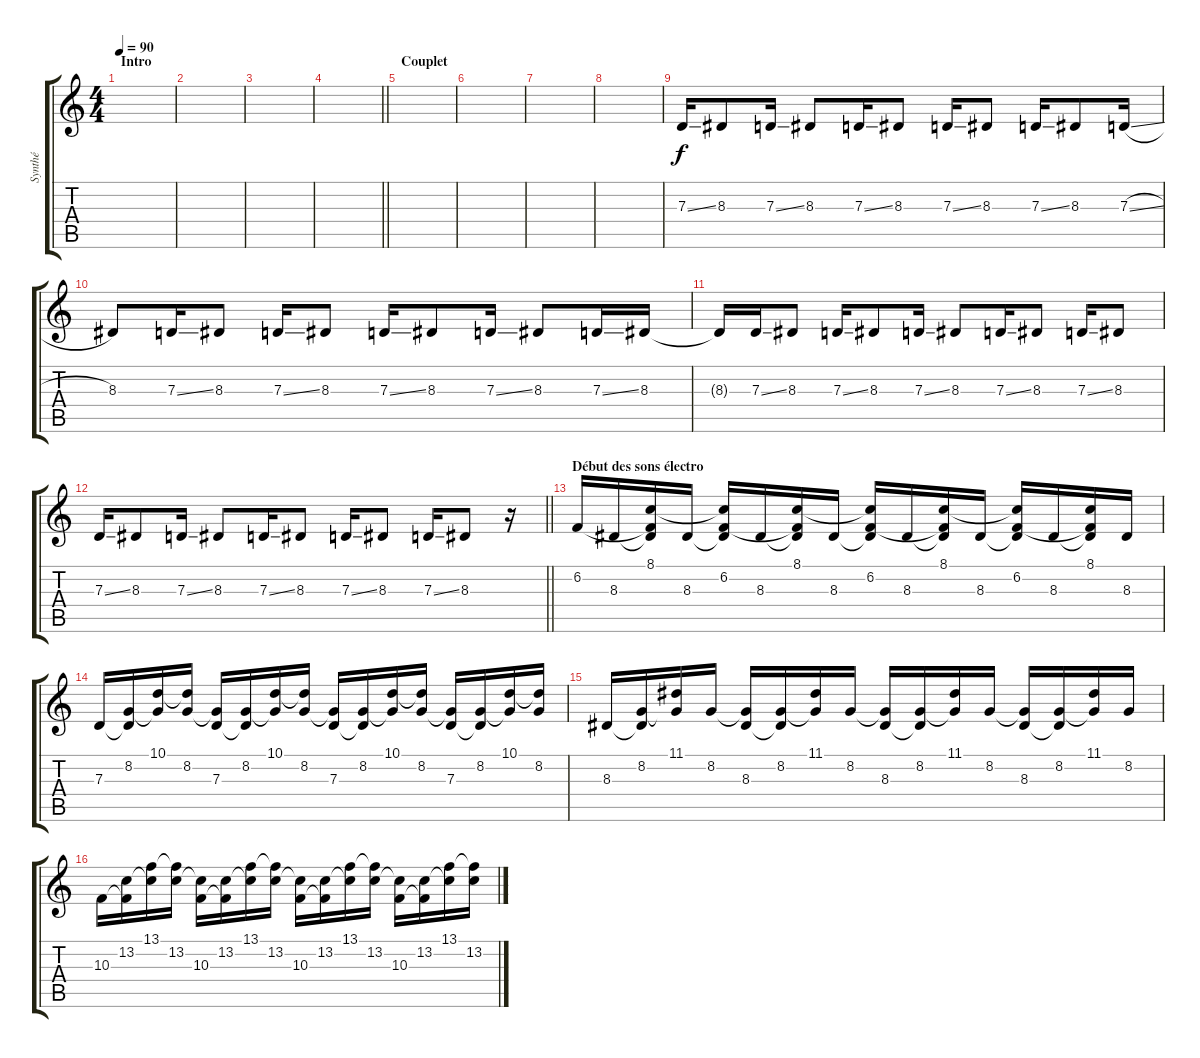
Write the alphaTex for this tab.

\track ("Synthé" "Synthé") {instrument pad1newage}
\staff {score tabs}
\tuning (E4 B3 G3 D3 A2 E2) {hide}
\ts (4 4)
\section ("" "Intro")
\tempo 90
\clef g2
\ks c
|
|
|
\barLineRight lightlight
|
\section ("" "Couplet")
|
|
|
|
7.3{ss}.16 8.3.8 7.3{ss}.16 8.3.8 7.3{ss}.16 8.3.8 7.3{ss}.16 8.3.8 7.3{ss}.16 8.3.8 7.3{sl}.16 |
8.3.8 7.3{ss}.16 8.3.8 7.3{ss}.16 8.3.8 7.3{ss}.16 8.3.8 7.3{ss}.16 8.3.8 7.3{ss}.16 8.3.16 |
8.3{t}.16 7.3{ss}.16 8.3.8 7.3{ss}.16 8.3.8 7.3{ss}.16 8.3.8 7.3{ss}.16 8.3.8 7.3{ss}.16 8.3.8 |
\barLineRight lightlight
7.3{ss}.16 8.3.8 7.3{ss}.16 8.3.8 7.3{ss}.16 8.3.8 7.3{ss}.16 8.3.8 7.3{ss}.16 8.3.8 r.16 |
\section ("" "Début des sons électro")
6.2.16 8.3.16 (8.1 6.2{t} 8.3{t}).16 8.3.16 (8.1{t} 6.2 8.3{t}).16 8.3.16 (8.1 6.2{t} 8.3{t}).16 8.3.16 (8.1{t} 6.2 8.3{t}).16 8.3.16 (8.1 6.2{t} 8.3{t}).16 8.3.16 (8.1{t} 6.2 8.3{t}).16 8.3.16 (8.1 6.2{t} 8.3{t}).16 8.3.16 |
7.3.16 (8.2 7.3{t}).16 (10.1 8.2{t}).16 (10.1{t} 8.2).16 (8.2{t} 7.3).16 (8.2 7.3{t}).16 (10.1 8.2{t}).16 (10.1{t} 8.2).16 (8.2{t} 7.3).16 (8.2 7.3{t}).16 (10.1 8.2{t}).16 (10.1{t} 8.2).16 (8.2{t} 7.3).16 (8.2 7.3{t}).16 (10.1 8.2{t}).16 (10.1{t} 8.2).16 |
8.3.16 (8.2 8.3{t}).16 (11.1 8.2{t}).16 8.2.16 (8.2{t} 8.3).16 (8.2 8.3{t}).16 (11.1 8.2{t}).16 8.2.16 (8.2{t} 8.3).16 (8.2 8.3{t}).16 (11.1 8.2{t}).16 8.2.16 (8.2{t} 8.3).16 (8.2 8.3{t}).16 (11.1 8.2{t}).16 8.2.16 |
10.3.16 (13.2 10.3{t}).16 (13.1 13.2{t}).16 (13.1{t} 13.2).16 (13.2{t} 10.3).16 (13.2 10.3{t}).16 (13.1 13.2{t}).16 (13.1{t} 13.2).16 (13.2{t} 10.3).16 (13.2 10.3{t}).16 (13.1 13.2{t}).16 (13.1{t} 13.2).16 (13.2{t} 10.3).16 (13.2 10.3{t}).16 (13.1 13.2{t}).16 (13.1{t} 13.2).16
